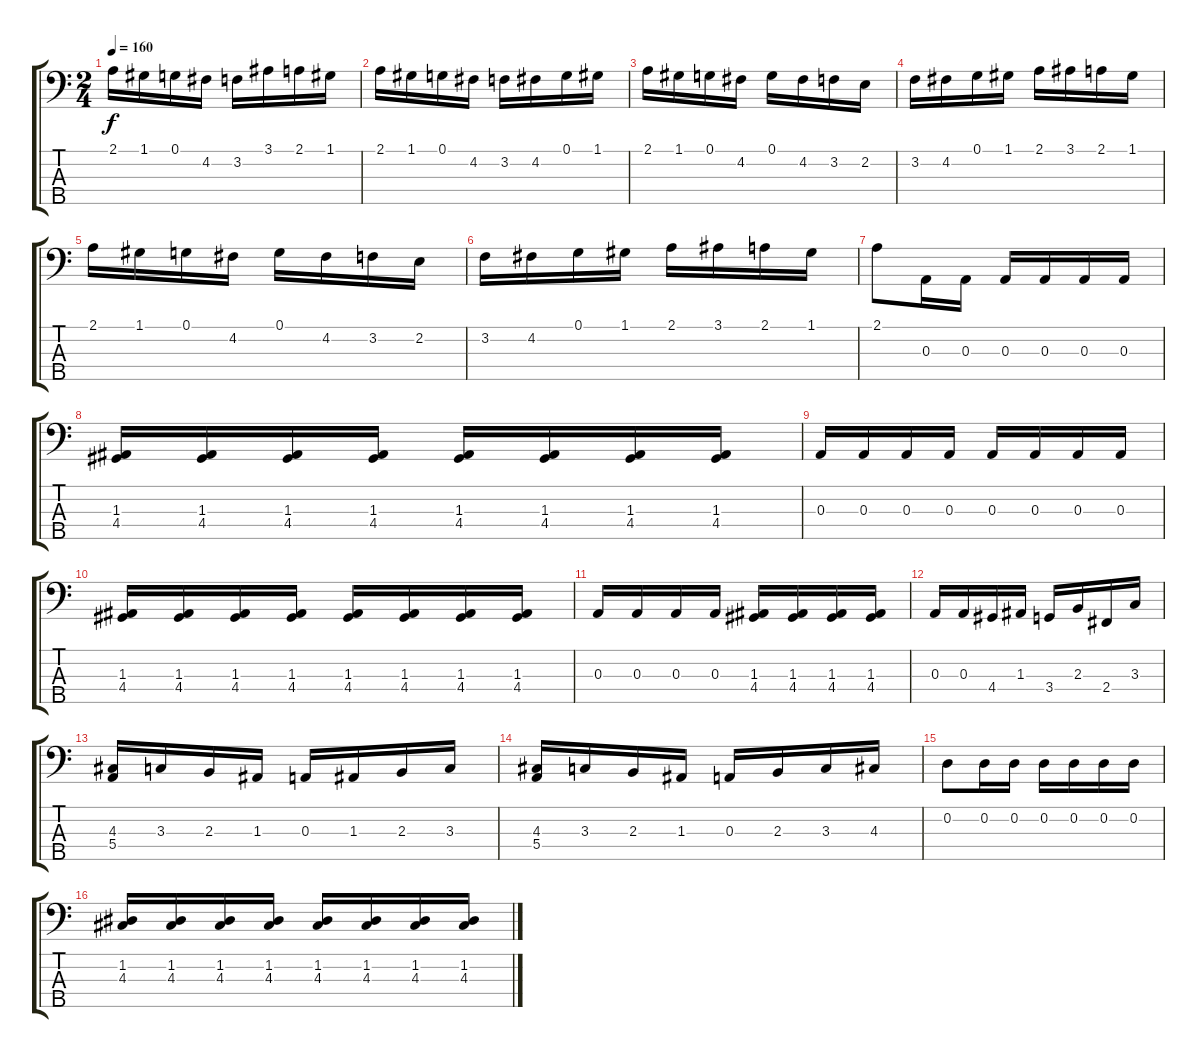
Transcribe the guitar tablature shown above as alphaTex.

\track "" {instrument electricbassfinger}
\staff {score tabs}
\tuning (G2 D2 A1 E1 B0) {hide}
\ts (2 4)
\tempo 160
\clef f4
\ks c
2.1.16{dy f} 1.1.16 0.1.16 4.2.16 3.2.16 3.1.16 2.1.16 1.1.16 |
2.1.16 1.1.16 0.1.16 4.2.16 3.2.16 4.2.16 0.1.16 1.1.16 |
2.1.16 1.1.16 0.1.16 4.2.16 0.1.16 4.2.16 3.2.16 2.2.16 |
3.2.16 4.2.16 0.1.16 1.1.16 2.1.16 3.1.16 2.1.16 1.1.16 |
2.1.16 1.1.16 0.1.16 4.2.16 0.1.16 4.2.16 3.2.16 2.2.16 |
3.2.16 4.2.16 0.1.16 1.1.16 2.1.16 3.1.16 2.1.16 1.1.16 |
2.1.8 0.3.16 0.3.16 0.3.16 0.3.16 0.3.16 0.3.16 |
(1.3 4.4).16 (1.3 4.4).16 (1.3 4.4).16 (1.3 4.4).16 (1.3 4.4).16 (1.3 4.4).16 (1.3 4.4).16 (1.3 4.4).16 |
0.3.16 0.3.16 0.3.16 0.3.16 0.3.16 0.3.16 0.3.16 0.3.16 |
(1.3 4.4).16 (1.3 4.4).16 (1.3 4.4).16 (1.3 4.4).16 (1.3 4.4).16 (1.3 4.4).16 (1.3 4.4).16 (1.3 4.4).16 |
0.3.16 0.3.16 0.3.16 0.3.16 (1.3 4.4).16 (1.3 4.4).16 (1.3 4.4).16 (1.3 4.4).16 |
0.3.16 0.3.16 4.4.16 1.3.16 3.4.16 2.3.16 2.4.16 3.3.16 |
(4.3 5.4).16 3.3.16 2.3.16 1.3.16 0.3.16 1.3.16 2.3.16 3.3.16 |
(4.3 5.4).16 3.3.16 2.3.16 1.3.16 0.3.16 2.3.16 3.3.16 4.3.16 |
0.2.8 0.2.16 0.2.16 0.2.16 0.2.16 0.2.16 0.2.16 |
(1.2 4.3).16 (1.2 4.3).16 (1.2 4.3).16 (1.2 4.3).16 (1.2 4.3).16 (1.2 4.3).16 (1.2 4.3).16 (1.2 4.3).16
